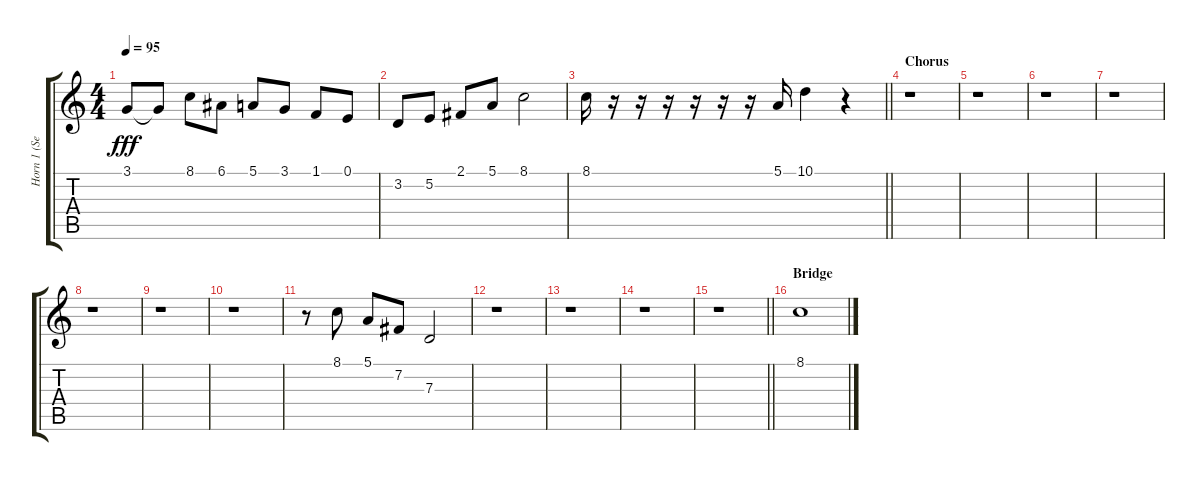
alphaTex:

\track ("Horn 1 (Session Musicant)" "Horn 1 (Se") {instrument frenchhorn}
\staff {score tabs}
\tuning (E4 B3 G3 D3 A2 E2) {hide}
\ts (4 4)
\tempo 95
\clef g2
\ks c
3.1.8{dy fff} 3.1{t}.8 8.1.8 6.1.8 5.1.8 3.1.8 1.1.8 0.1.8 |
3.2.8 5.2.8 2.1.8 5.1.8 8.1.2 |
\barLineRight lightlight
8.1.16 r.16 r.16 r.16 r.16 r.16 r.16 5.1.16 10.1.4 r.4 |
\section ("" "Chorus")
r.1 |
r.1 |
r.1 |
r.1 |
r.1 |
r.1 |
r.1 |
r.8 8.1.8 5.1.8 7.2.8 7.3.2 |
r.1 |
r.1 |
r.1 |
\barLineRight lightlight
r.1 |
\section ("" "Bridge")
8.1.1
